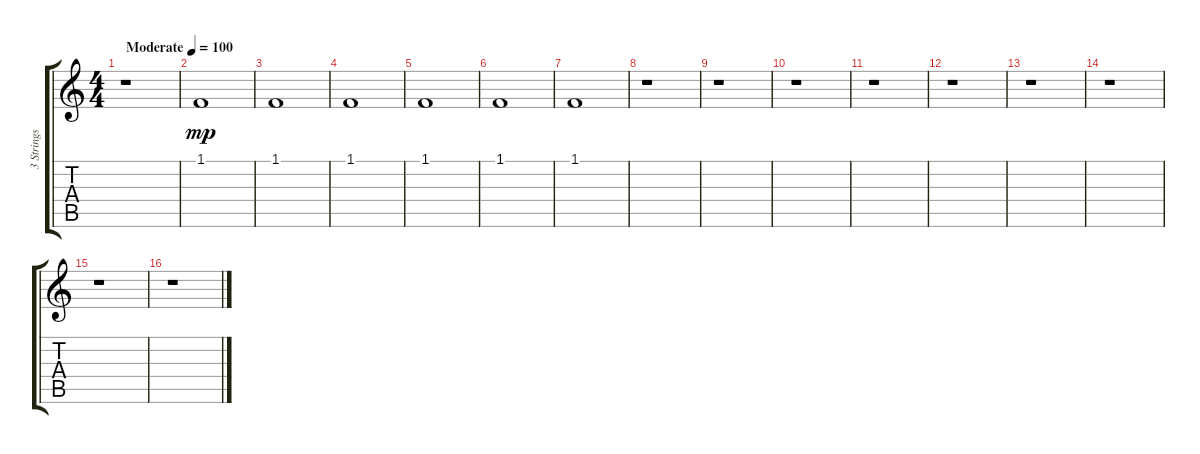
\track ("3 Strings" "3 Strings") {instrument stringensemble1}
\staff {score tabs}
\tuning (E4 B3 G3 D3 A2 E2) {hide}
\ts (4 4)
\tempo (100 "Moderate")
\clef g2
\ks c
r.1{dy mp instrument stringensemble1} |
1.1.1 |
1.1.1 |
1.1.1 |
1.1.1 |
1.1.1 |
1.1.1 |
r.1 |
r.1 |
r.1 |
r.1 |
r.1 |
r.1 |
r.1 |
r.1 |
r.1
